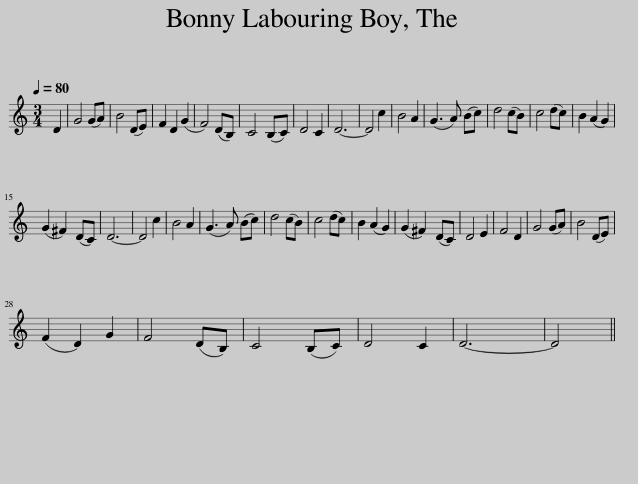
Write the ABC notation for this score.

X:1
L:1/8
Q:1/4=80
M:3/4
I:linebreak $
K:C
V:1 treble
V:1
 D2 | G4 (GA) | B4 (DE) | F2 D2 (G2 | F4) (DB,) | %5
 C4 (B,C) | D4 C2 | D6- | D4 c2 | B4 A2 | %10
 (G3 A) (Bc) | d4 (cB) | c4 (dc) | B2 (A2 G2) |$ (G2 ^F2) (DC) | %15
 D6- | D4 c2 | B4 A2 | (G3 A) (Bc) | d4 (cB) | %20
 c4 (dc) | B2 (A2 G2) | (G2 ^F2) (DC) | D4 E2 | F4 D2 | %25
 G4 (GA) | B4 (DE) |$ (F2 D2) G2 | F4 (DB,) | C4 (B,C) | %30
 D4 C2 | D6- | D4 || %33
